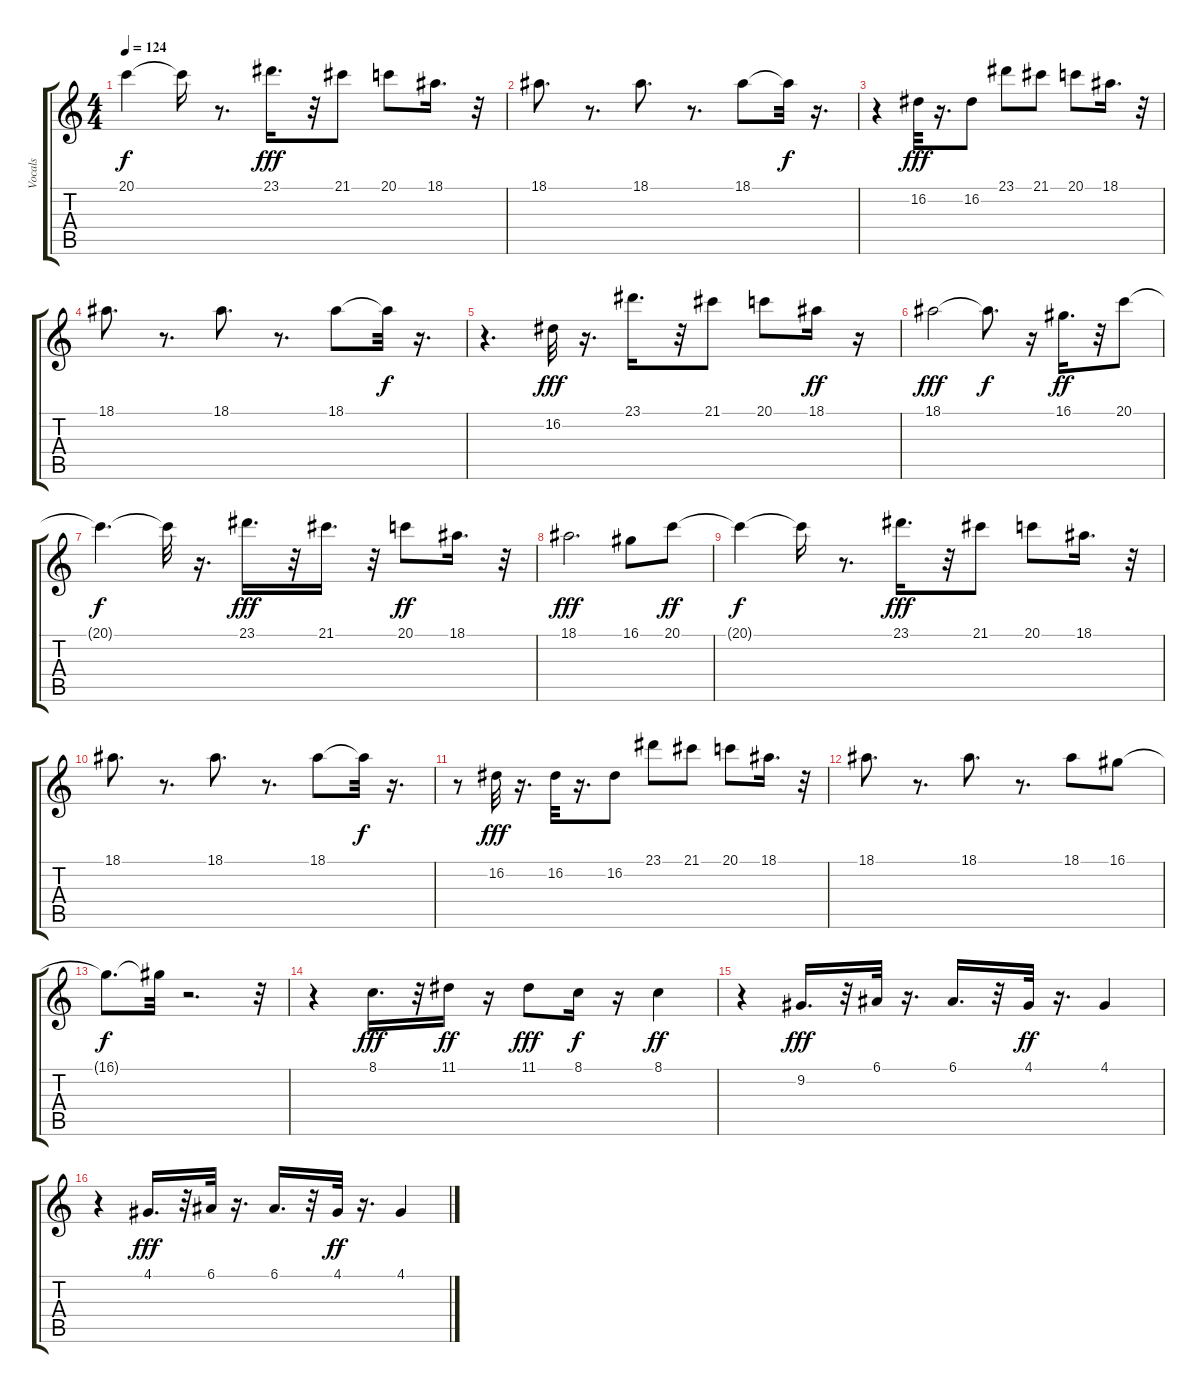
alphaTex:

\track ("Vocals" "Vocals") {instrument lead3calliope}
\staff {score tabs}
\tuning (E4 B3 G3 D3 A2 E2) {hide}
\ts (4 4)
\tempo 124
\clef g2
\ks c
20.1{t}.4{dy f} 20.1{t}.16 r.8{d} 23.1.16{d dy fff} r.32 21.1.8 20.1.8 18.1.16{d} r.32 |
18.1.8{d} r.8{d} 18.1.8{d} r.8{d} 18.1.8 18.1{t}.32{dy f} r.16{d} |
r.4 16.2.32{dy fff} r.16{d} 16.2.8 23.1.8 21.1.8 20.1.8 18.1.16{d} r.32 |
18.1.8{d} r.8{d} 18.1.8{d} r.8{d} 18.1.8 18.1{t}.32{dy f} r.16{d} |
r.4{d} 16.2.32{dy fff} r.16{d} 23.1.16{d} r.32 21.1.8 20.1.8 18.1.16{dy ff} r.16 |
18.1.2{dy fff} 18.1{t}.8{d dy f} r.16 16.1.16{d dy ff} r.32 20.1.8 |
20.1{t}.4{d dy f} 20.1{t}.32 r.16{d} 23.1.16{d dy fff} r.32 21.1.16{d} r.32 20.1.8{dy ff} 18.1.16{d} r.32 |
18.1.2{d dy fff} 16.1.8 20.1.8{dy ff} |
20.1{t}.4{dy f} 20.1{t}.16 r.8{d} 23.1.16{d dy fff} r.32 21.1.8 20.1.8 18.1.16{d} r.32 |
18.1.8{d} r.8{d} 18.1.8{d} r.8{d} 18.1.8 18.1{t}.32{dy f} r.16{d} |
r.8 16.2.32{dy fff} r.16{d} 16.2.32 r.16{d} 16.2.8 23.1.8 21.1.8 20.1.8 18.1.16{d} r.32 |
18.1.8{d} r.8{d} 18.1.8{d} r.8{d} 18.1.8 16.1.8 |
16.1{t}.8{d dy f} 16.1{t}.32 r.2{d} r.32 |
r.4 8.1.16{d dy fff} r.32 11.1.16{dy ff} r.16 11.1.8{dy fff} 8.1.16{dy f} r.16 8.1.4{dy ff} |
r.4 9.2.16{d dy fff} r.32 6.1.32 r.16{d} 6.1.16{d} r.32 4.1.32{dy ff} r.16{d} 4.1.4 |
r.4 4.1.16{d dy fff} r.32 6.1.32 r.16{d} 6.1.16{d} r.32 4.1.32{dy ff} r.16{d} 4.1.4
